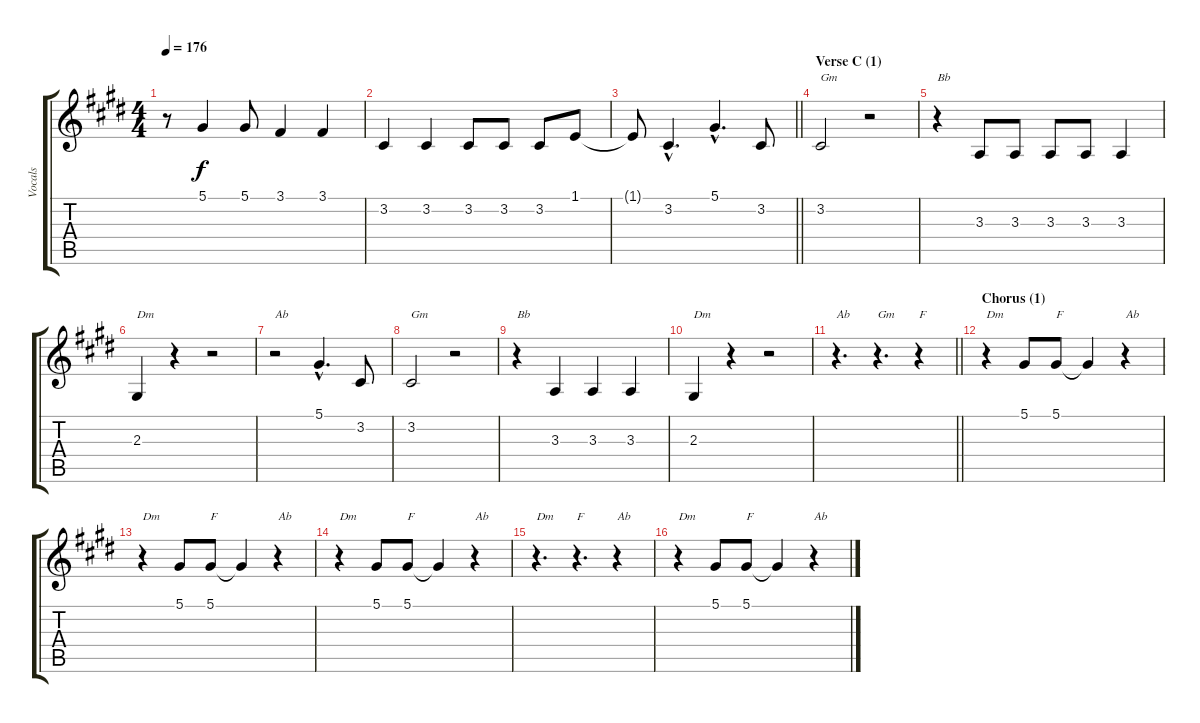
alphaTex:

\track ("Vocals" "Vocals") {instrument sopranosax}
\staff {score tabs}
\tuning (Eb4 Bb3 Gb3 Db3 Ab2 Eb2) {hide}
\ts (4 4)
\tempo 176
\clef g2
\ks c#minor
r.8{dy f} 5.1.4 5.1.8 3.1.4 3.1.4 |
3.2.4 3.2.4 3.2.8 3.2.8 3.2.8 1.1.8 |
\barLineRight lightlight
1.1{t}.8 3.2{hac}.4{d} 5.1{hac}.4{d} 3.2.8 |
\section ("" "Verse C (1)")
3.2.2{txt "Gm"} r.2 |
r.4{txt "Bb"} 3.3.8 3.3.8 3.3.8 3.3.8 3.3.4 |
2.3.4{txt "Dm"} r.4 r.2 |
r.2{txt "Ab"} 5.1{hac}.4{d} 3.2.8 |
3.2.2{txt "Gm"} r.2 |
r.4{txt "Bb"} 3.3.4 3.3.4 3.3.4 |
2.3.4{txt "Dm"} r.4 r.2 |
\barLineRight lightlight
r.4{d txt "Ab"} r.4{d txt "Gm"} r.4{txt "F"} |
\section ("" "Chorus (1)")
r.4{txt "Dm"} 5.1.8 5.1.8{txt "F"} 5.1{t}.4 r.4{txt "Ab"} |
r.4{txt "Dm"} 5.1.8 5.1.8{txt "F"} 5.1{t}.4 r.4{txt "Ab"} |
r.4{txt "Dm"} 5.1.8 5.1.8{txt "F"} 5.1{t}.4 r.4{txt "Ab"} |
r.4{d txt "Dm"} r.4{d txt "F"} r.4{txt "Ab"} |
r.4{txt "Dm"} 5.1.8 5.1.8{txt "F"} 5.1{t}.4 r.4{txt "Ab"}
